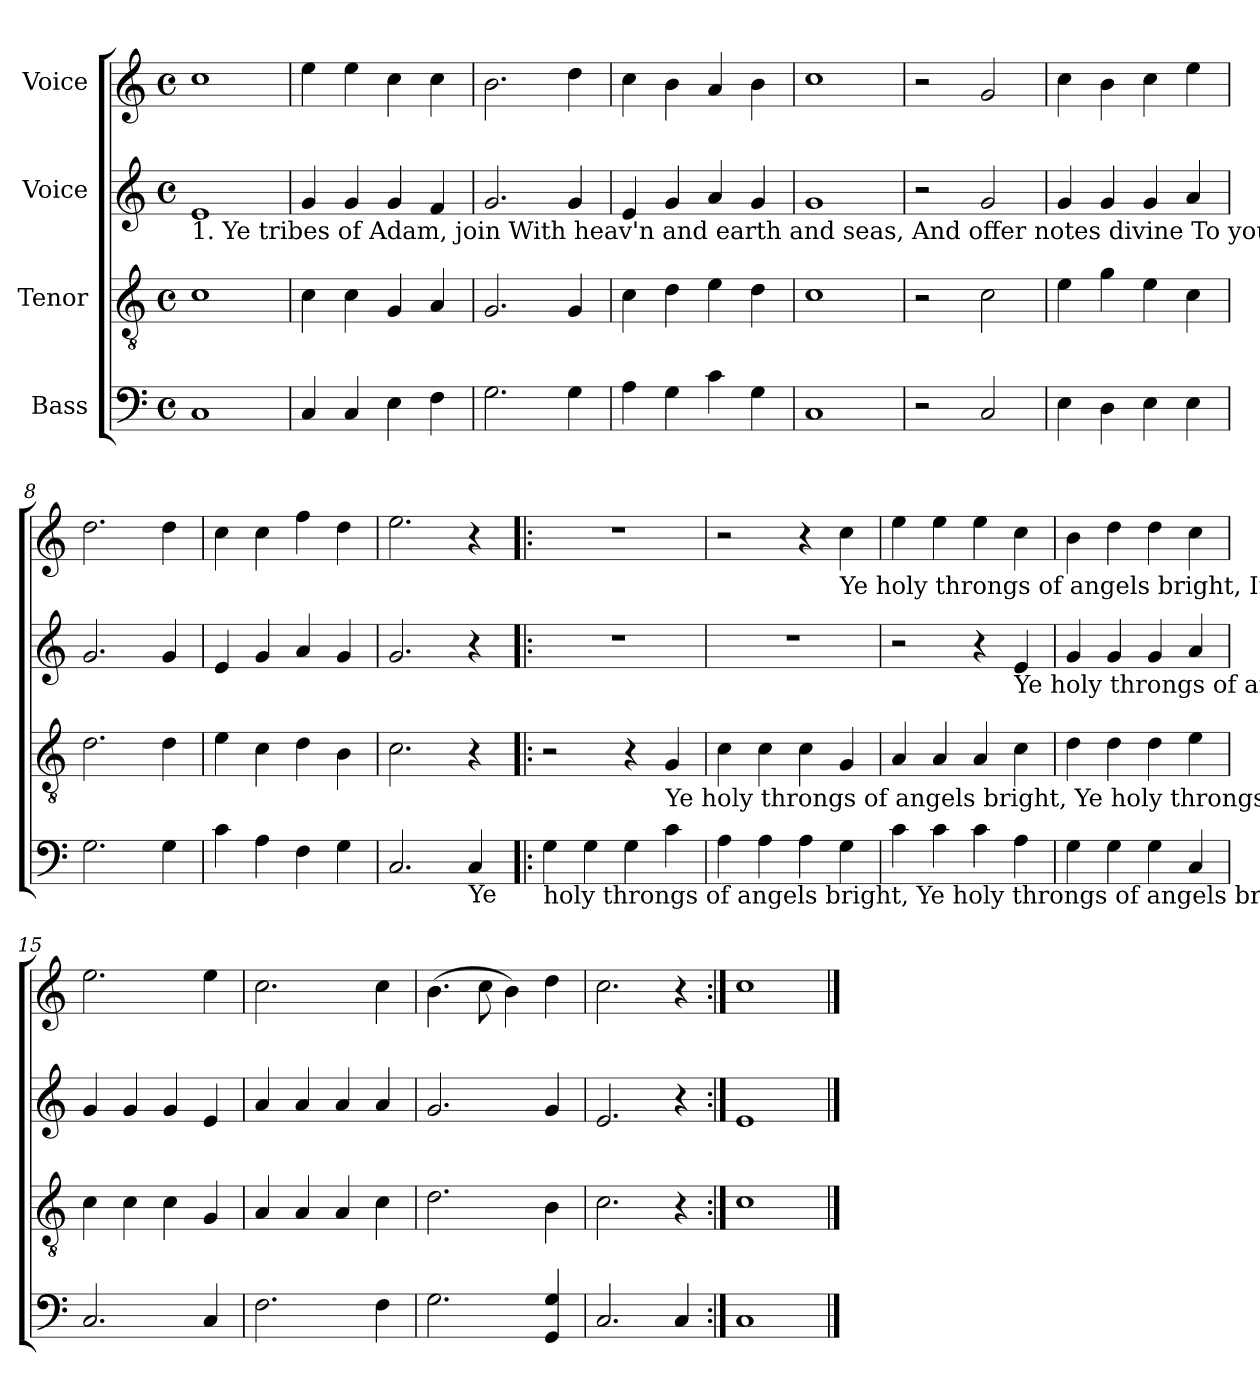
**kern	**kern	**kern	**kern
*part4	*part3	*part2	*part1
*staff4	*staff3	*staff2	*staff1
*I"Bass	*I"Tenor	*I"Voice	*I"Voice
*clefF4	*clefGv2	*clefG2	*clefG2
*k[]	*k[]	*k[]	*k[]
*M4/4	*M4/4	*M4/4	*M4/4
*met(c)	*met(c)	*met(c)	*met(c)
=1	=1	=1	=1
!	!	!LO:TX:b:t=1. Ye tribes of Adam, join   With heav'n and earth and seas,     And offer notes divine      To your Creator's praise&colon;	!
1C	1c	1e	1cc
=2	=2	=2	=2
4C/	4c\	4g/	4ee\
4C/	4c\	4g/	4ee\
4E\	4G/	4g/	4cc\
4F\	4A/	4f/	4cc\
=3	=3	=3	=3
2.G\	2.G/	2.g/	2.b\
4G\	4G/	4g/	4dd\
=4	=4	=4	=4
4A\	4c\	4e/	4cc\
4G\	4d\	4g/	4b\
4c\	4e\	4a/	4a/
4G\	4d\	4g/	4b\
=5	=5	=5	=5
1C	1c	1g	1cc
=6	=6	=6	=6
2r	2r	2r	2r
2C/	2c\	2g/	2g/
=7	=7	=7	=7
4E\	4e\	4g/	4cc\
4D\	4g\	4g/	4b\
4E\	4e\	4g/	4cc\
4E\	4c\	4a/	4ee\
=8	=8	=8	=8
2.G\	2.d\	2.g/	2.dd\
4G\	4d\	4g/	4dd\
=9	=9	=9	=9
4c\	4e\	4e/	4cc\
4A\	4c\	4g/	4cc\
4F\	4d\	4a/	4ff\
4G\	4B\	4g/	4dd\
=10	=10	=10	=10
2.C/	2.c\	2.g/	2.ee\
!LO:TX:b:t=Ye	!	!	!
4C/	4r	4r	4r
!!LO:LB:g=z
=11!|:	=11!|:	=11!|:	=11!|:
!LO:TX:b:t=holy throngs of angels bright, Ye holy throngs of angels bright, In worlds      of    light,         be  –  gin             the   song.   Ye	!	!	!
4G\	2r	1r	1r
4G\	.	.	.
4G\	4r	.	.
!	!LO:TX:b:t=Ye holy throngs of angels bright, Ye holy throngs of angels bright, In worlds of light, begin         the     song.	!	!
4c\	4G/	.	.
=12	=12	=12	=12
4A\	4c\	1r	2r
4A\	4c\	.	.
4A\	4c\	.	4r
!	!	!	!LO:TX:b:t=Ye  holy  throngs  of  angels bright, In worlds         of    light          be  –  gin            the    song.
4G\	4G/	.	4cc\
=13	=13	=13	=13
4c\	4A/	2r	4ee\
4c\	4A/	.	4ee\
4c\	4A/	4r	4ee\
!	!	!LO:TX:b:t=Ye holy throngs of angels bright,  In worlds of light, begin         the     song.	!
4A\	4c\	4e/	4cc\
=14	=14	=14	=14
4G\	4d\	4g/	4b\
4G\	4d\	4g/	4dd\
4G\	4d\	4g/	4dd\
4C/	4e\	4a/	4cc\
=15	=15	=15	=15
2.C/	4c\	4g/	2.ee\
.	4c\	4g/	.
.	4c\	4g/	.
4C/	4G/	4e/	4ee\
=16	=16	=16	=16
2.F\	4A/	4a/	2.cc\
.	4A/	4a/	.
.	4A/	4a/	.
4F\	4c\	4a/	4cc\
=17	=17	=17	=17
2.G\	2.d\	2.g/	(4.b\
.	.	.	8cc\
.	.	.	4b\)
4GG/ 4G/	4B\	4g/	4dd\
=18	=18	=18	=18
2.C/	2.c\	2.e/	2.cc\
4C/	4r	4r	4r
=19:|!	=19:|!	=19:|!	=19:|!
1C	1c	1e	1cc
==	==	==	==
*-	*-	*-	*-
